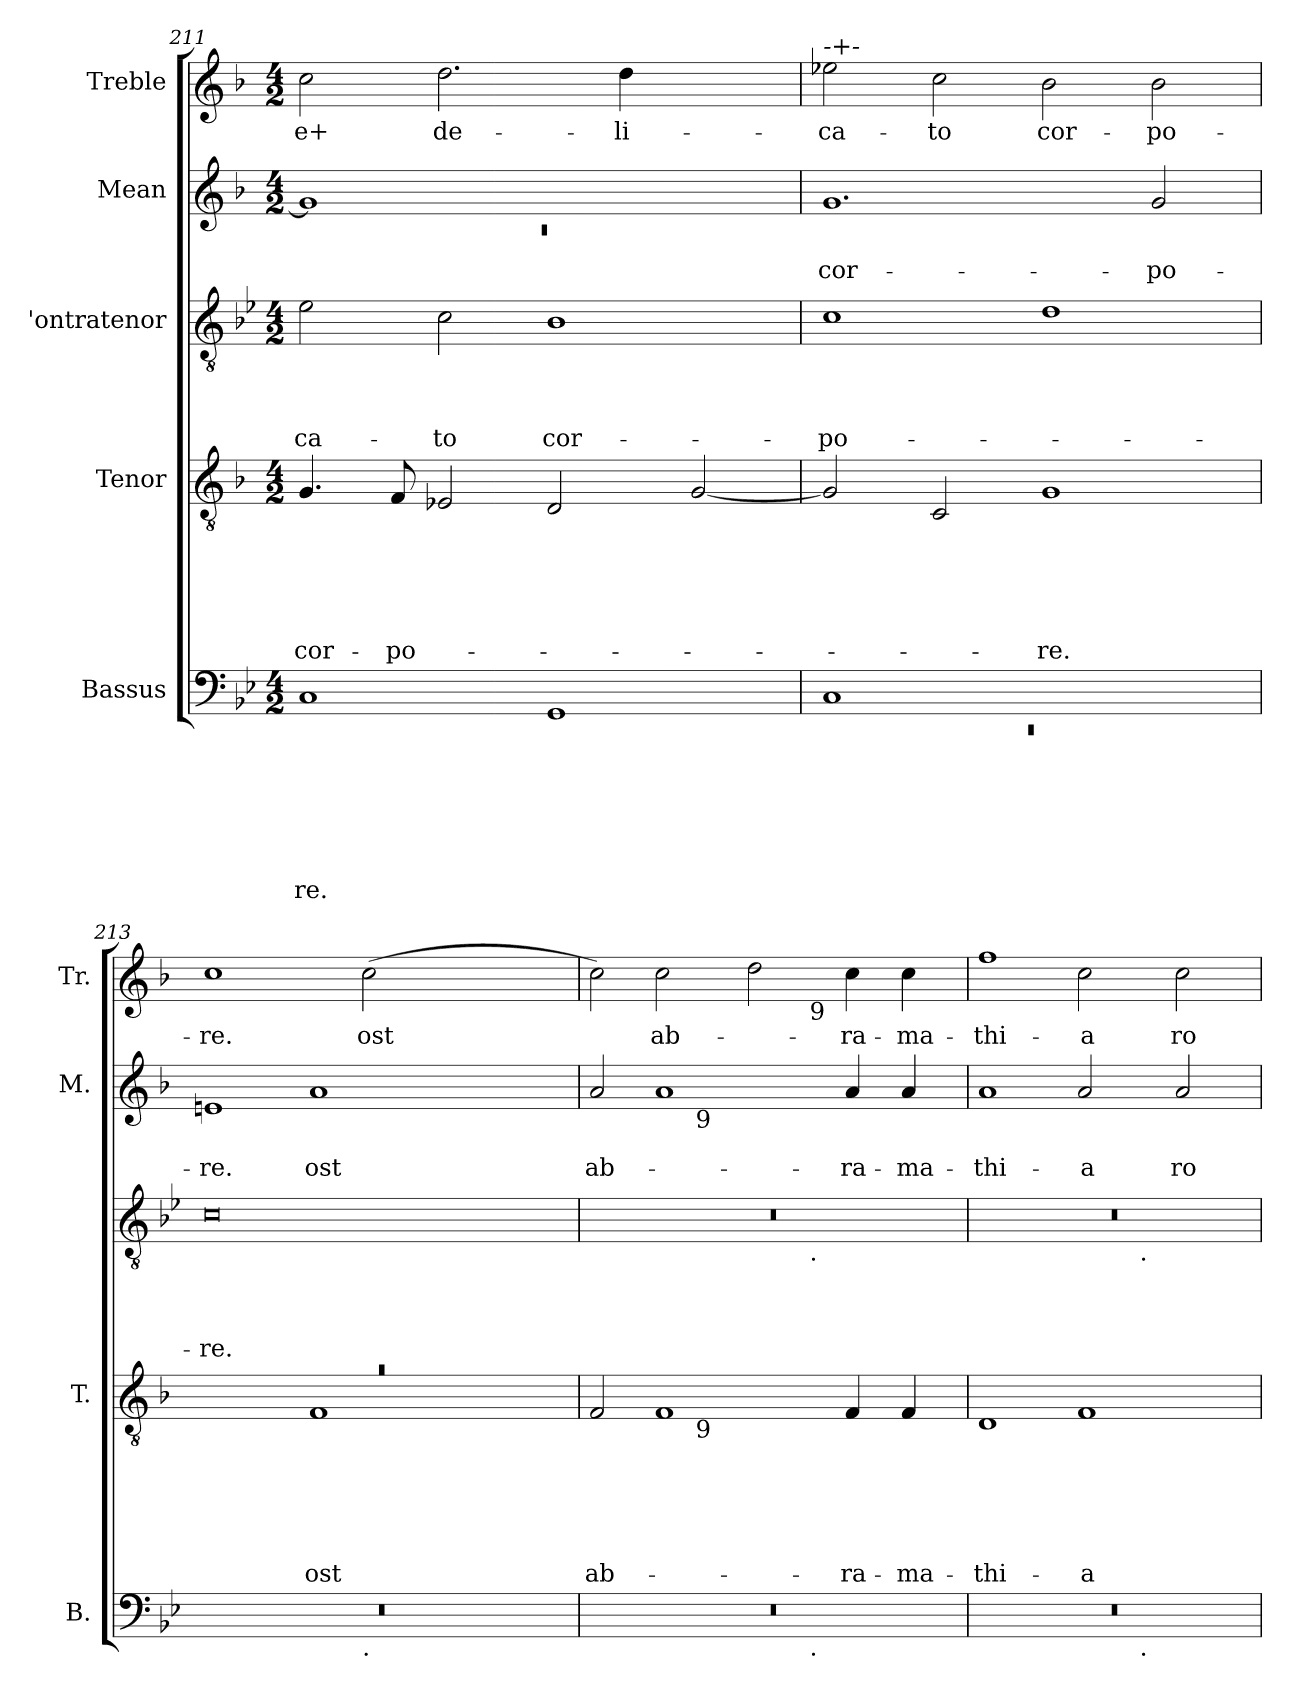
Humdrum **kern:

**kern	**text	**text	**text	**text	**text	**text	**text	**kern	**text	**text	**text	**text	**text	**text	**kern	**text	**text	**text	**text	**kern	**text	**text	**kern	**text
*part5	*part5	*part5	*part5	*part5	*part5	*part5	*part5	*part4	*part4	*part4	*part4	*part4	*part4	*part4	*part3	*part3	*part3	*part3	*part3	*part2	*part2	*part2	*part1	*part1
*staff5	*staff5	*staff5	*staff5	*staff5	*staff5	*staff5	*staff5	*staff4	*staff4	*staff4	*staff4	*staff4	*staff4	*staff4	*staff3	*staff3	*staff3	*staff3	*staff3	*staff2	*staff2	*staff2	*staff1	*staff1
*I"Bassus	*	*	*	*	*	*	*	*I"Tenor	*	*	*	*	*	*	*I"'ontratenor	*	*	*	*	*I"Mean	*	*	*I"Treble	*
*I'B.	*	*	*	*	*	*	*	*I'T.	*	*	*	*	*	*	*	*	*	*	*	*I'M.	*	*	*I'Tr.	*
*clefF4	*	*	*	*	*	*	*	*clefGv2	*	*	*	*	*	*	*clefGv2	*	*	*	*	*clefG2	*	*	*clefG2	*
*	*	*	*	*	*	*	*	*ITrd-3c-5	*	*	*	*	*	*	*	*	*	*	*	*ITrd-3c-5	*	*	*ITrd-3c-5	*
*k[b-e-]	*	*	*	*	*	*	*	*k[b-e-]	*	*	*	*	*	*	*k[b-e-]	*	*	*	*	*k[b-e-]	*	*	*k[b-e-]	*
*B-:	*	*	*	*	*	*	*	*B-:	*	*	*	*	*	*	*B-:	*	*	*	*	*B-:	*	*	*B-:	*
*M4/2	*	*	*	*	*	*	*	*M4/2	*	*	*	*	*	*	*M4/2	*	*	*	*	*M4/2	*	*	*M4/2	*
=211	=211	=211	=211	=211	=211	=211	=211	=211	=211	=211	=211	=211	=211	=211	=211	=211	=211	=211	=211	=211	=211	=211	=211	=211
*	*	*	*	*	*	*	*	*	*	*	*	*	*	*	*	*	*	*	*	*^	*	*	*	*
!	!	!	!	!	!	!	!LO:LY:b	!	!	!	!	!	!	!LO:LY:b	!	!	!	!	!LO:LY:b	!	!LO:N:vis=1	!	!	!	!LO:LY:b
1C	.	.	.	.	.	.	-re.	4.c/	.	.	.	.	.	cor-	2e-\	.	.	.	-ca-	1cc]	0rc	.	.	2ff\	e+
!	!	!	!	!	!	!	!	!	!	!	!	!	!	!LO:LY:b	!	!	!	!	!	!	!	!	!	!	!
.	.	.	.	.	.	.	.	8B-/	.	.	.	.	.	-po-	.	.	.	.	.	.	.	.	.	.	.
!	!	!	!	!	!	!	!	!	!	!	!	!	!	!	!	!	!	!	!LO:LY:b	!	!	!	!	!	!LO:LY:b
.	.	.	.	.	.	.	.	2A-X/	.	.	.	.	.	.	2c\	.	.	.	-to	.	.	.	.	2.gg\	de-
!	!	!	!	!	!	!	!	!	!	!	!	!	!	!	!	!	!	!	!LO:LY:b	!	!	!	!	!	!
1GG	.	.	.	.	.	.	.	2G/	.	.	.	.	.	.	1B-	.	.	.	cor-	1ryy	.	.	.	.	.
!	!	!	!	!	!	!	!	!	!	!	!	!	!	!	!	!	!	!	!	!	!	!	!	!	!LO:LY:b
.	.	.	.	.	.	.	.	.	.	.	.	.	.	.	.	.	.	.	.	.	.	.	.	4gg\	-li-
.	.	.	.	.	.	.	.	[<2c/	.	.	.	.	.	.	.	.	.	.	.	.	.	.	.	2ryy	.
*	*	*	*	*	*	*	*	*	*	*	*	*	*	*	*	*	*	*	*	*v	*v	*	*	*	*
!!LO:LB:g=z
=212	=212	=212	=212	=212	=212	=212	=212	=212	=212	=212	=212	=212	=212	=212	=212	=212	=212	=212	=212	=212	=212	=212	=212	=212
*^	*	*	*	*	*	*	*	*	*	*	*	*	*	*	*	*	*	*	*	*	*	*	*	*
!	!	!	!	!	!	!	!	!	!	!	!	!	!	!	!	!	!	!	!	!	!	!	!	!LO:TX:a:i:t=-+-	!
!	!LO:N:vis=1	!	!	!	!	!	!	!	!	!	!	!	!	!	!	!	!	!	!	!LO:LY:b	!	!	!LO:LY:b	!	!LO:LY:b
1C	0rEE	.	.	.	.	.	.	.	2c/]	.	.	.	.	.	.	1c	.	.	.	-po-	1.cc	.	cor-	2aa-X\	-ca-
!	!	!	!	!	!	!	!	!	!	!	!	!	!	!	!	!	!	!	!	!	!	!	!	!	!LO:LY:b
.	.	.	.	.	.	.	.	.	2F/	.	.	.	.	.	.	.	.	.	.	.	.	.	.	2ff\	-to
!	!	!	!	!	!	!	!	!	!	!	!	!	!	!	!LO:LY:b	!	!	!	!	!	!	!	!	!	!LO:LY:b
1ryy	.	.	.	.	.	.	.	.	1c	.	.	.	.	.	-re.	1d	.	.	.	.	.	.	.	2ee-\	cor-
!	!	!	!	!	!	!	!	!	!	!	!	!	!	!	!	!	!	!	!	!	!	!	!LO:LY:b	!	!LO:LY:b
.	.	.	.	.	.	.	.	.	.	.	.	.	.	.	.	.	.	.	.	.	2cc/	.	-po-	2ee-\	-po-
=213	=213	=213	=213	=213	=213	=213	=213	=213	=213	=213	=213	=213	=213	=213	=213	=213	=213	=213	=213	=213	=213	=213	=213	=213	=213
!	!	!	!	!	!	!	!	!	!LO:N:vis=1	!	!	!	!	!	!	!	!	!	!	!LO:LY:b	!	!	!LO:LY:b	!	!LO:LY:b
*	*	*	*	*	*	*	*	*	*^	*	*	*	*	*	*	*	*	*	*	*	*^	*	*	*	*
0r	1ryy	.	.	.	.	.	.	.	0ra	2ryy	.	.	.	.	.	.	0c	.	.	.	-re.	1an	2ryy	.	-re.	1ff	-re.
.	.	.	.	.	.	.	.	.	.	8ryy	.	.	.	.	.	.	.	.	.	.	.	.	8ryy	.	.	.	.
.	.	.	.	.	.	.	.	.	.	32ryy	.	.	.	.	.	.	.	.	.	.	.	.	32ryy	.	.	.	.
!	!	!	!	!	!	!	!	!	!	!	!	!	!	!	!	!LO:LY:b	!	!	!	!	!	!	!	!	!LO:LY:b	!	!
.	.	.	.	.	.	.	.	.	.	1B-	.	.	.	.	.	ost	.	.	.	.	.	.	1dd	.	ost	.	.
!	!LO:TX:b:t=.	!	!	!	!	!	!	!	!	!	!	!	!	!	!	!	!	!	!	!	!	!	!	!	!	!	!
!	!	!	!	!	!	!	!	!	!	!	!	!	!	!	!	!	!	!	!	!	!	!	!	!	!	!	!LO:LY:b
.	1ryy	.	.	.	.	.	.	.	.	.	.	.	.	.	.	.	.	.	.	.	.	4ryy	.	.	.	(>2ff\	ost
.	.	.	.	.	.	.	.	.	.	.	.	.	.	.	.	.	.	.	.	.	.	16.ryy	.	.	.	.	.
.	.	.	.	.	.	.	.	.	.	.	.	.	.	.	.	.	.	.	.	.	.	2ryy	.	.	.	.	.
.	.	.	.	.	.	.	.	.	.	.	.	.	.	.	.	.	.	.	.	.	.	.	.	.	.	2ryy	.
.	.	.	.	.	.	.	.	.	.	4ryy	.	.	.	.	.	.	.	.	.	.	.	.	4ryy	.	.	.	.
.	.	.	.	.	.	.	.	.	.	.	.	.	.	.	.	.	.	.	.	.	.	8ryy	.	.	.	.	.
.	.	.	.	.	.	.	.	.	.	16.ryy	.	.	.	.	.	.	.	.	.	.	.	.	16.ryy	.	.	.	.
.	.	.	.	.	.	.	.	.	.	.	.	.	.	.	.	.	.	.	.	.	.	32ryy	.	.	.	.	.
=214	=214	=214	=214	=214	=214	=214	=214	=214	=214	=214	=214	=214	=214	=214	=214	=214	=214	=214	=214	=214	=214	=214	=214	=214	=214	=214	=214
!	!	!	!	!	!	!	!	!	!	!	!	!	!	!	!	!LO:LY:b	!	!	!	!	!	!	!	!	!LO:LY:b	!	!
*	*	*	*	*	*	*	*	*	*	*	*	*	*	*	*	*	*^	*	*	*	*	*	*	*	*	*^	*
0r	1ryy	.	.	.	.	.	.	.	2B-/	2ryy	.	.	.	.	.	ab-	0r	1ryy	.	.	.	.	2dd/	2ryy	.	ab-	2ff\)	1ryy	.
!	!	!	!	!	!	!	!	!	!	!	!	!	!	!	!	!	!	!	!	!	!	!	!	!	!	!	!	!	!LO:LY:b
.	.	.	.	.	.	.	.	.	1B-	8ryy	.	.	.	.	.	.	.	.	.	.	.	.	1dd	8ryy	.	.	2ff\	.	ab-
.	.	.	.	.	.	.	.	.	.	32ryy	.	.	.	.	.	.	.	.	.	.	.	.	.	32ryy	.	.	.	.	.
!	!	!	!	!	!	!	!	!	!	!	!	!	!	!	!	!	!	!	!	!	!	!	!	!LO:TX:b:t=9	!	!	!	!	!
!	!	!	!	!	!	!	!	!	!	!LO:TX:b:t=9	!	!	!	!	!	!	!	!	!	!	!	!	!	!	!	!	!	!	!
.	.	.	.	.	.	.	.	.	.	1ryy	.	.	.	.	.	.	.	.	.	.	.	.	.	1ryy	.	.	.	.	.
.	4ryy	.	.	.	.	.	.	.	.	.	.	.	.	.	.	.	.	4ryy	.	.	.	.	.	.	.	.	2gg\	4ryy	.
.	16ryy	.	.	.	.	.	.	.	.	.	.	.	.	.	.	.	.	16ryy	.	.	.	.	.	.	.	.	.	16ryy	.
!	!	!	!	!	!	!	!	!	!	!	!	!	!	!	!	!	!	!	!	!	!	!	!	!	!	!	!	!LO:TX:b:t=9	!
!	!	!	!	!	!	!	!	!	!	!	!	!	!	!	!	!	!	!LO:TX:b:t=.	!	!	!	!	!	!	!	!	!	!	!
!	!LO:TX:b:t=.	!	!	!	!	!	!	!	!	!	!	!	!	!	!	!	!	!	!	!	!	!	!	!	!	!	!	!	!
.	2ryy	.	.	.	.	.	.	.	.	.	.	.	.	.	.	.	.	2ryy	.	.	.	.	.	.	.	.	.	2ryy	.
!	!	!	!	!	!	!	!	!	!	!	!	!	!	!	!	!LO:LY:b	!	!	!	!	!	!	!	!	!	!LO:LY:b	!	!	!LO:LY:b
.	.	.	.	.	.	.	.	.	4B-/	.	.	.	.	.	.	-ra-	.	.	.	.	.	.	4dd/	.	.	-ra-	4ff\	.	-ra-
.	.	.	.	.	.	.	.	.	.	4ryy	.	.	.	.	.	.	.	.	.	.	.	.	.	4ryy	.	.	.	.	.
!	!	!	!	!	!	!	!	!	!	!	!	!	!	!	!	!LO:LY:b:rj	!	!	!	!	!	!	!	!	!	!LO:LY:b:rj	!	!	!LO:LY:b:rj
.	.	.	.	.	.	.	.	.	4B-/	.	.	.	.	.	.	-ma-	.	.	.	.	.	.	4dd/	.	.	-ma-	4ff\	.	-ma-
.	8.ryy	.	.	.	.	.	.	.	.	.	.	.	.	.	.	.	.	8.ryy	.	.	.	.	.	.	.	.	.	8.ryy	.
.	.	.	.	.	.	.	.	.	.	16.ryy	.	.	.	.	.	.	.	.	.	.	.	.	.	16.ryy	.	.	.	.	.
=215	=215	=215	=215	=215	=215	=215	=215	=215	=215	=215	=215	=215	=215	=215	=215	=215	=215	=215	=215	=215	=215	=215	=215	=215	=215	=215	=215	=215	=215
!	!	!	!	!	!	!	!	!	!	!	!	!	!	!	!	!LO:LY:b	!	!	!	!	!	!	!	!	!	!LO:LY:b	!	!	!LO:LY:b
*	*	*	*	*	*	*	*	*	*	*	*	*	*	*	*	*	*	*	*	*	*	*	*v	*v	*	*	*	*	*
*	*	*	*	*	*	*	*	*	*v	*v	*	*	*	*	*	*	*	*	*	*	*	*	*	*	*	*v	*v	*
0r	1ryy	.	.	.	.	.	.	.	1G	.	.	.	.	.	-thi-	0r	1ryy	.	.	.	.	1dd	.	-thi-	1bb-	-thi-
!	!	!	!	!	!	!	!	!	!	!	!	!	!	!	!LO:LY:b:rj	!	!	!	!	!	!	!	!	!LO:LY:b	!	!LO:LY:b
.	4ryy	.	.	.	.	.	.	.	1B-	.	.	.	.	.	-a	.	4ryy	.	.	.	.	2dd/	.	-a	2ff\	-a
.	16ryy	.	.	.	.	.	.	.	.	.	.	.	.	.	.	.	16ryy	.	.	.	.	.	.	.	.	.
!	!	!	!	!	!	!	!	!	!	!	!	!	!	!	!	!	!LO:TX:b:t=.	!	!	!	!	!	!	!	!	!
!	!LO:TX:b:t=.	!	!	!	!	!	!	!	!	!	!	!	!	!	!	!	!	!	!	!	!	!	!	!	!	!
.	2ryy	.	.	.	.	.	.	.	.	.	.	.	.	.	.	.	2ryy	.	.	.	.	.	.	.	.	.
!	!	!	!	!	!	!	!	!	!	!	!	!	!	!	!	!	!	!	!	!	!	!	!	!LO:LY:b	!	!LO:LY:b
.	.	.	.	.	.	.	.	.	.	.	.	.	.	.	.	.	.	.	.	.	.	2dd/	.	ro-	2ff\	ro-
.	8.ryy	.	.	.	.	.	.	.	.	.	.	.	.	.	.	.	8.ryy	.	.	.	.	.	.	.	.	.
*v	*v	*	*	*	*	*	*	*	*	*	*	*	*	*	*	*v	*v	*	*	*	*	*	*	*	*	*
=	=	=	=	=	=	=	=	=	=	=	=	=	=	=	=	=	=	=	=	=	=	=	=	=
*-	*-	*-	*-	*-	*-	*-	*-	*-	*-	*-	*-	*-	*-	*-	*-	*-	*-	*-	*-	*-	*-	*-	*-	*-
